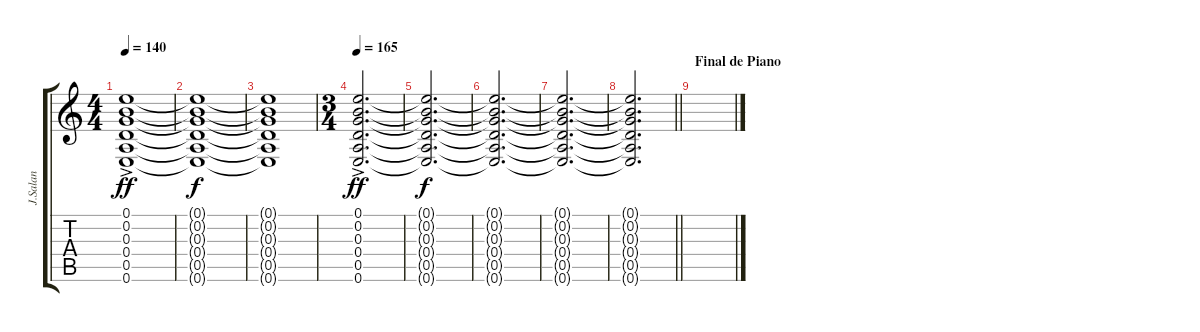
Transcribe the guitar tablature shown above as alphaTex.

\track ("J.Salan" "J.Salan") {instrument overdrivenguitar}
\staff {score tabs}
\tuning (E4 B3 G3 D3 A2 E2) {hide}
\ts (4 4)
\tempo 140
\clef g2
\ks c
(0.1{ac} 0.2{ac} 0.3{ac} 0.4{ac} 0.5{ac} 0.6{ac}).1{dy ff} |
(0.1{t} 0.2{t} 0.3{t} 0.4{t} 0.5{t} 0.6{t}).1{dy f} |
(0.1{t} 0.2{t} 0.3{t} 0.4{t} 0.5{t} 0.6{t}).1 |
\ts (3 4)
\tempo 165
(0.1{ac} 0.2{ac} 0.3{ac} 0.4{ac} 0.5{ac} 0.6{ac}).2{d dy ff volume 0} |
(0.1{t} 0.2{t} 0.3{t} 0.4{t} 0.5{t} 0.6{t}).2{d dy f} |
(0.1{t} 0.2{t} 0.3{t} 0.4{t} 0.5{t} 0.6{t}).2{d} |
(0.1{t} 0.2{t} 0.3{t} 0.4{t} 0.5{t} 0.6{t}).2{d} |
\barLineRight lightlight
(0.1{t} 0.2{t} 0.3{t} 0.4{t} 0.5{t} 0.6{t}).2{d} |
\section ("" "Final de Piano")
